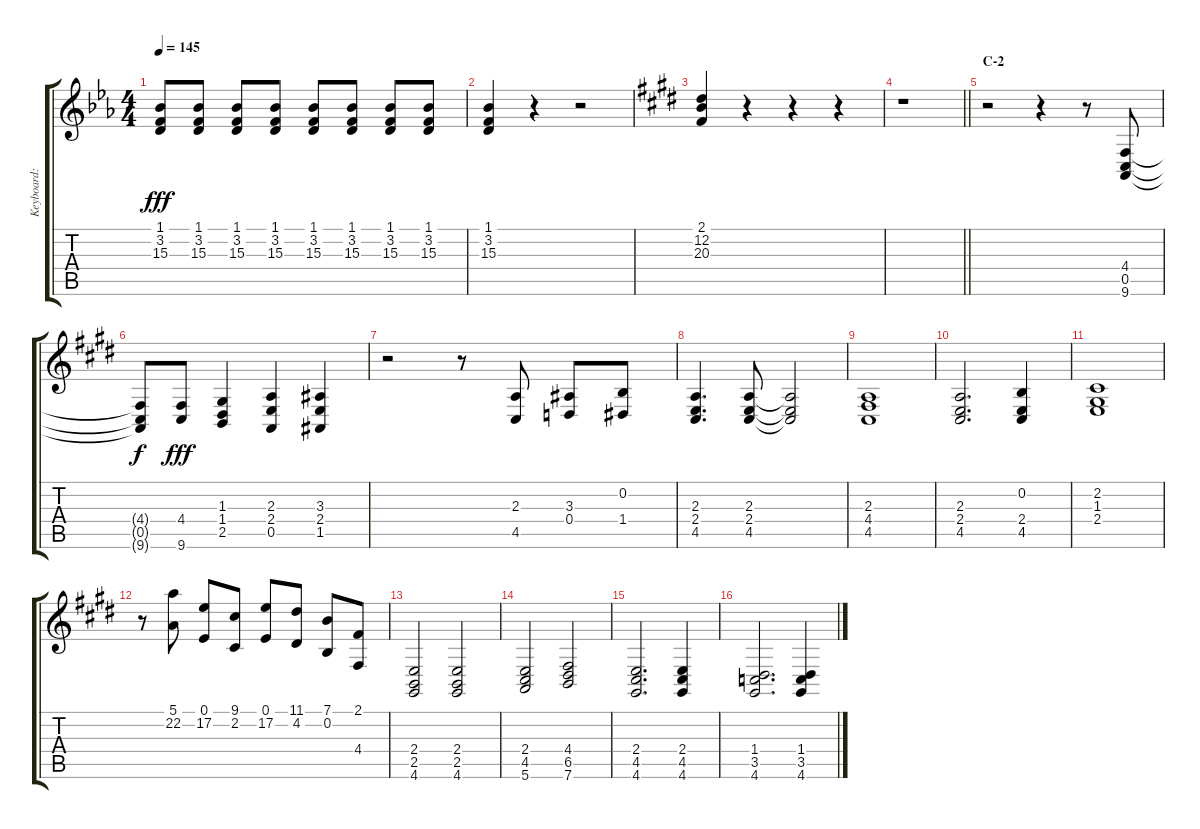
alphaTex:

\track ("Keyboard: Tsumugi Kotobuki" "Keyboard: ") {instrument brightacousticpiano}
\staff {score tabs}
\tuning (E4 B3 G3 D3 A2 E2) {hide}
\ts (4 4)
\tempo 145
\clef g2
\ks eb
(1.1 3.2 15.3).8{dy fff} (1.1 3.2 15.3).8 (1.1 3.2 15.3).8 (1.1 3.2 15.3).8 (1.1 3.2 15.3).8 (1.1 3.2 15.3).8 (1.1 3.2 15.3).8 (1.1 3.2 15.3).8 |
(1.1 3.2 15.3).4 r.4 r.2 |
\ks e
(2.1 12.2 20.3).4 r.4 r.4 r.4 |
\barLineRight lightlight
r.1 |
\section ("" "C-2")
r.2 r.4 r.8 (4.4 0.5 9.6).8 |
(4.4{t} 0.5{t} 9.6{t}).8{dy f} (4.4 9.6).8{dy fff} (1.3 1.4 2.5).4 (2.3 2.4 0.5).4 (3.3 2.4 1.5).4 |
r.2 r.8 (2.3 4.5).8 (3.3 0.4).8 (0.2 1.4).8 |
(2.3 2.4 4.5).4{d} (2.3 2.4 4.5).8 (2.3{t} 2.4{t} 4.5{t}).2 |
(2.3 4.4 4.5).1 |
(2.3 2.4 4.5).2{d} (0.2 2.4 4.5).4 |
(2.2 1.3 2.4).1 |
r.8 (5.1 22.2).8 (0.1 17.2).8 (9.1 2.2).8 (0.1 17.2).8 (11.1 4.2).8 (7.1 0.2).8 (2.1 4.4).8 |
(2.4 2.5 4.6).2 (2.4 2.5 4.6).2 |
(2.4 4.5 5.6).2 (4.4 6.5 7.6).2 |
(2.4 4.5 4.6).2{d} (2.4 4.5 4.6).4 |
(1.4 3.5 4.6).2{d} (1.4 3.5 4.6).4
